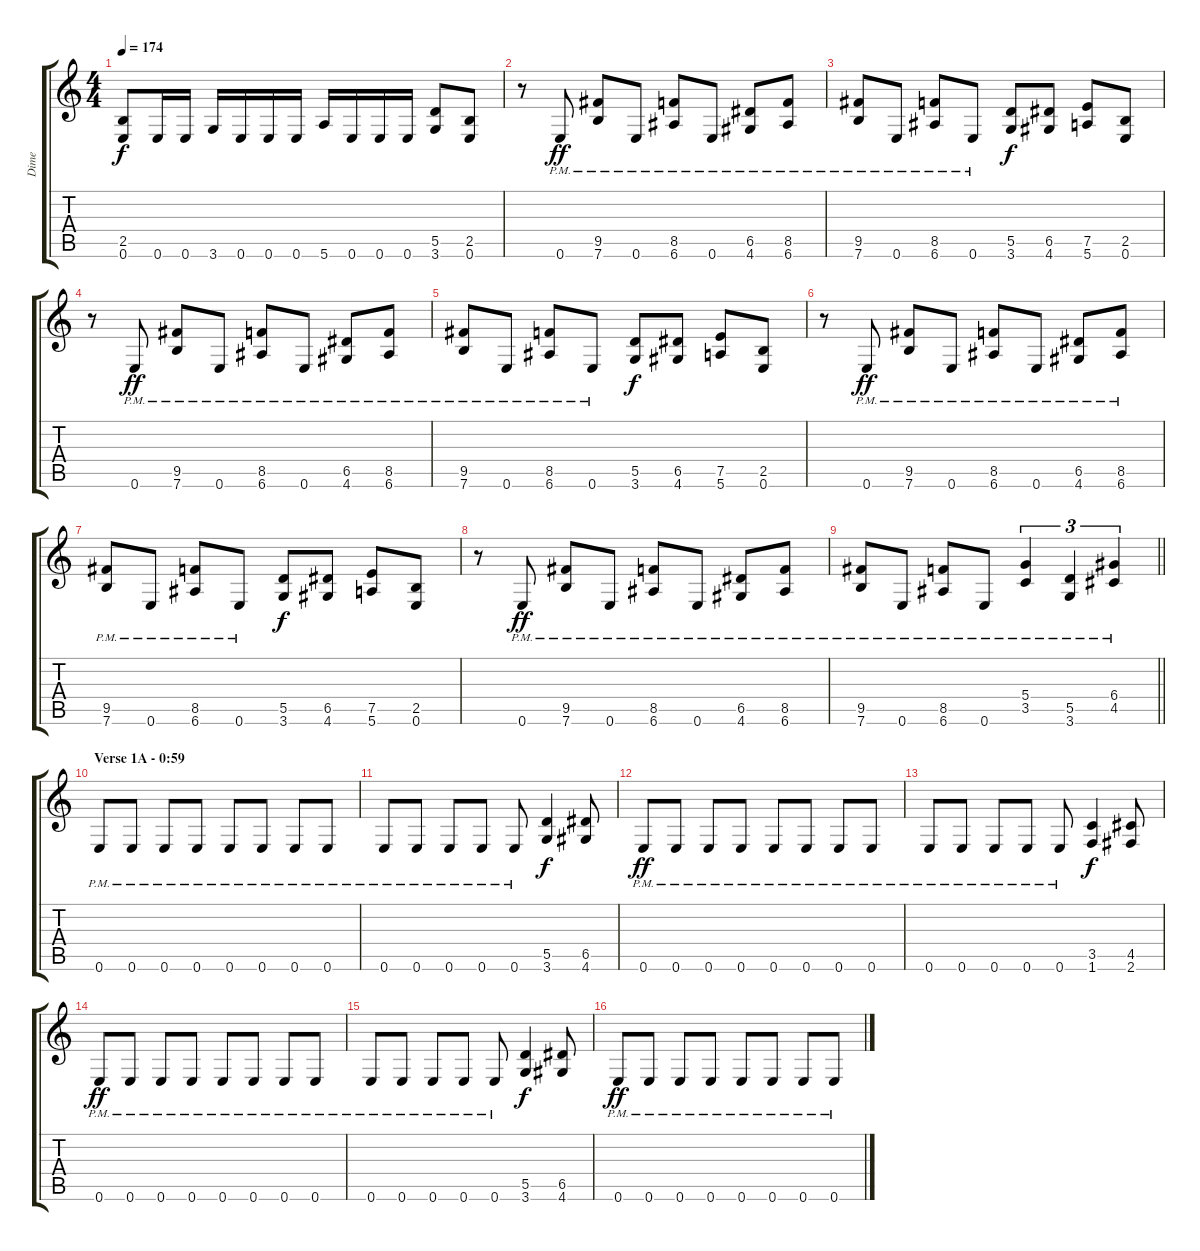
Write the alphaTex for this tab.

\track ("Dime" "Dime") {instrument distortionguitar}
\staff {score tabs}
\tuning (E4 B3 G3 D3 A2 E2) {hide}
\ts (4 4)
\tempo 174
\clef g2
\ks c
(2.5 0.6).8{dy f} 0.6.16 0.6.16 3.6.16 0.6.16 0.6.16 0.6.16 5.6.16 0.6.16 0.6.16 0.6.16 (5.5 3.6).8 (2.5 0.6).8 |
r.8 0.6{pm}.8{dy ff} (9.5{pm} 7.6{pm}).8 0.6{pm}.8 (8.5{pm} 6.6{pm}).8 0.6{pm}.8 (6.5{pm} 4.6{pm}).8 (8.5 6.6{pm}).8 |
(9.5{pm} 7.6{pm}).8 0.6{pm}.8 (8.5{pm} 6.6{pm}).8 0.6{pm}.8 (5.5 3.6).8{dy f} (6.5 4.6).8 (7.5 5.6).8 (2.5 0.6).8 |
r.8 0.6{pm}.8{dy ff} (9.5{pm} 7.6{pm}).8 0.6{pm}.8 (8.5{pm} 6.6{pm}).8 0.6{pm}.8 (6.5{pm} 4.6{pm}).8 (8.5 6.6{pm}).8 |
(9.5{pm} 7.6{pm}).8 0.6{pm}.8 (8.5{pm} 6.6{pm}).8 0.6{pm}.8 (5.5 3.6).8{dy f} (6.5 4.6).8 (7.5 5.6).8 (2.5 0.6).8 |
r.8 0.6{pm}.8{dy ff} (9.5{pm} 7.6{pm}).8 0.6{pm}.8 (8.5{pm} 6.6{pm}).8 0.6{pm}.8 (6.5{pm} 4.6{pm}).8 (8.5 6.6{pm}).8 |
(9.5{pm} 7.6{pm}).8 0.6{pm}.8 (8.5{pm} 6.6{pm}).8 0.6{pm}.8 (5.5 3.6).8{dy f} (6.5 4.6).8 (7.5 5.6).8 (2.5 0.6).8 |
r.8 0.6{pm}.8{dy ff} (9.5{pm} 7.6{pm}).8 0.6{pm}.8 (8.5{pm} 6.6{pm}).8 0.6{pm}.8 (6.5{pm} 4.6{pm}).8 (8.5 6.6{pm}).8 |
\barLineRight lightlight
(9.5{pm} 7.6{pm}).8 0.6{pm}.8 (8.5{pm} 6.6{pm}).8 0.6{pm}.8 (5.4{pm} 3.5{pm}).4{tu (3 2)} (5.5{pm} 3.6{pm}).4{tu (3 2)} (6.4{pm} 4.5{pm}).4{tu (3 2)} |
\section ("" "Verse 1A - 0:59")
0.6{pm}.8 0.6{pm}.8 0.6{pm}.8 0.6{pm}.8 0.6{pm}.8 0.6{pm}.8 0.6{pm}.8 0.6{pm}.8 |
0.6{pm}.8 0.6{pm}.8 0.6{pm}.8 0.6{pm}.8 0.6{pm}.8 (5.5 3.6).4{dy f} (6.5 4.6).8 |
0.6{pm}.8{dy ff} 0.6{pm}.8 0.6{pm}.8 0.6{pm}.8 0.6{pm}.8 0.6{pm}.8 0.6{pm}.8 0.6{pm}.8 |
0.6{pm}.8 0.6{pm}.8 0.6{pm}.8 0.6{pm}.8 0.6{pm}.8 (3.5 1.6).4{dy f} (4.5 2.6).8 |
0.6{pm}.8{dy ff} 0.6{pm}.8 0.6{pm}.8 0.6{pm}.8 0.6{pm}.8 0.6{pm}.8 0.6{pm}.8 0.6{pm}.8 |
0.6{pm}.8 0.6{pm}.8 0.6{pm}.8 0.6{pm}.8 0.6{pm}.8 (5.5 3.6).4{dy f} (6.5 4.6).8 |
0.6{pm}.8{dy ff} 0.6{pm}.8 0.6{pm}.8 0.6{pm}.8 0.6{pm}.8 0.6{pm}.8 0.6{pm}.8 0.6{pm}.8
